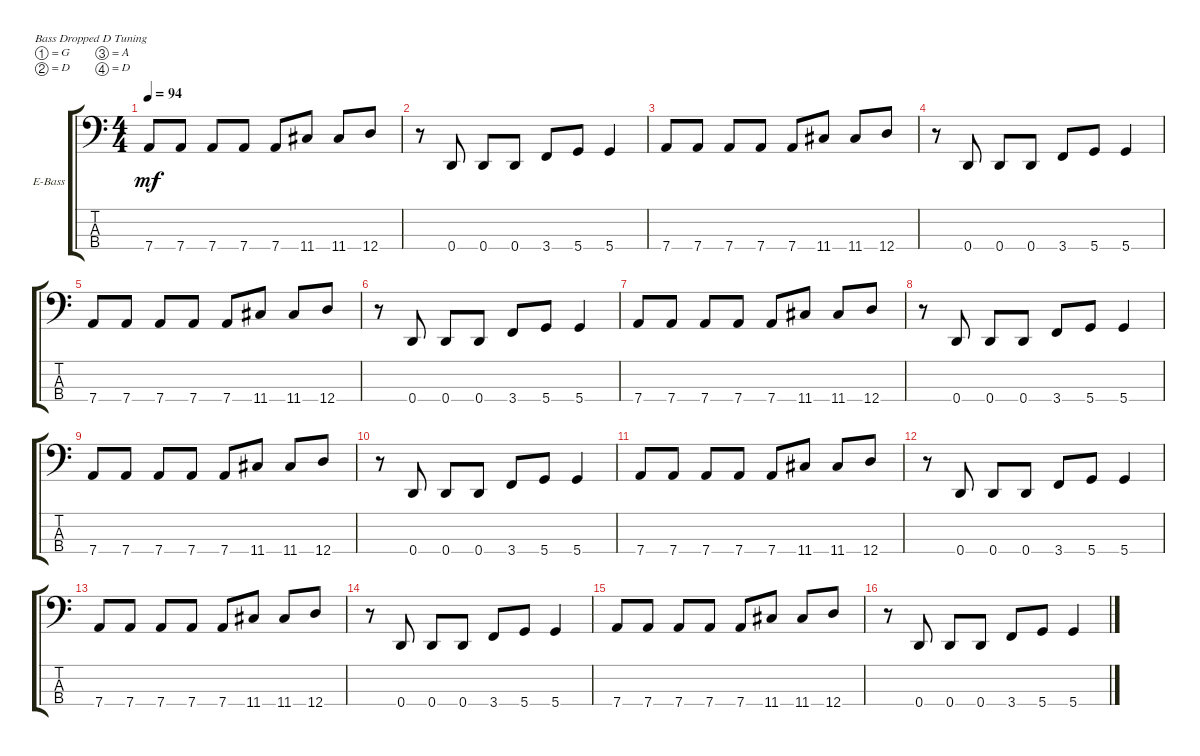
\defaultSystemsLayout 4
\bracketExtendMode groupsimilarinstruments
\firstSystemTrackNameOrientation horizontal
\otherSystemsTrackNameOrientation horizontal
\track ("Electric Bass" "E-Bass") {instrument electricbassfinger}
\staff {score tabs}
\tuning (G2 D2 A1 D1)
\ts (4 4)
\tempo 94
\clef f4
\ks c
7.4.8{dy mf} 7.4.8 7.4.8 7.4.8 7.4.8 11.4.8 11.4.8 12.4.8 |
r.8 0.4.8 0.4.8 0.4.8 3.4.8 5.4.8 5.4.4 |
7.4.8 7.4.8 7.4.8 7.4.8 7.4.8 11.4.8 11.4.8 12.4.8 |
r.8 0.4.8 0.4.8 0.4.8 3.4.8 5.4.8 5.4.4 |
7.4.8 7.4.8 7.4.8 7.4.8 7.4.8 11.4.8 11.4.8 12.4.8 |
r.8 0.4.8 0.4.8 0.4.8 3.4.8 5.4.8 5.4.4 |
7.4.8 7.4.8 7.4.8 7.4.8 7.4.8 11.4.8 11.4.8 12.4.8 |
r.8 0.4.8 0.4.8 0.4.8 3.4.8 5.4.8 5.4.4 |
7.4.8 7.4.8 7.4.8 7.4.8 7.4.8 11.4.8 11.4.8 12.4.8 |
r.8 0.4.8 0.4.8 0.4.8 3.4.8 5.4.8 5.4.4 |
7.4.8 7.4.8 7.4.8 7.4.8 7.4.8 11.4.8 11.4.8 12.4.8 |
r.8 0.4.8 0.4.8 0.4.8 3.4.8 5.4.8 5.4.4 |
7.4.8 7.4.8 7.4.8 7.4.8 7.4.8 11.4.8 11.4.8 12.4.8 |
r.8 0.4.8 0.4.8 0.4.8 3.4.8 5.4.8 5.4.4 |
7.4.8 7.4.8 7.4.8 7.4.8 7.4.8 11.4.8 11.4.8 12.4.8 |
r.8 0.4.8 0.4.8 0.4.8 3.4.8 5.4.8 5.4.4
